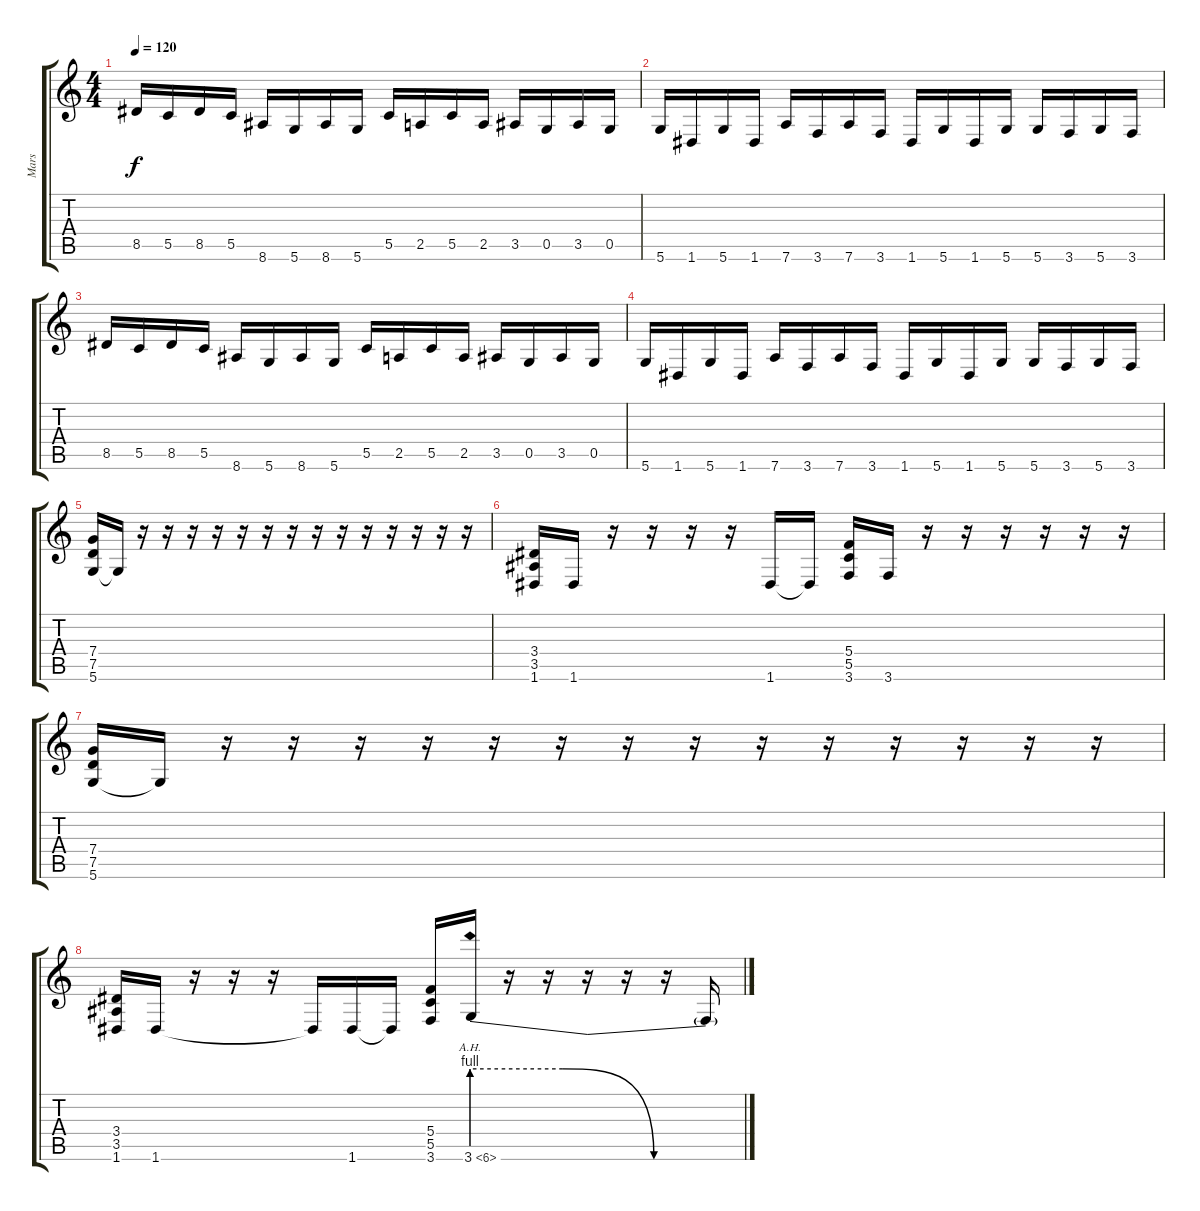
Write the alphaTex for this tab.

\track ("Mars" "Mars") {instrument distortionguitar}
\staff {score tabs}
\tuning (D4 A3 F3 C3 G2 D2) {hide}
\ts (4 4)
\tempo 120
\clef g2
\ks c
8.5.16{dy f} 5.5.16 8.5.16 5.5.16 8.6.16 5.6.16 8.6.16 5.6.16 5.5.16 2.5.16 5.5.16 2.5.16 3.5.16 0.5.16 3.5.16 0.5.16 |
5.6.16 1.6.16 5.6.16 1.6.16 7.6.16 3.6.16 7.6.16 3.6.16 1.6.16 5.6.16 1.6.16 5.6.16 5.6.16 3.6.16 5.6.16 3.6.16 |
8.5.16 5.5.16 8.5.16 5.5.16 8.6.16 5.6.16 8.6.16 5.6.16 5.5.16 2.5.16 5.5.16 2.5.16 3.5.16 0.5.16 3.5.16 0.5.16 |
5.6.16 1.6.16 5.6.16 1.6.16 7.6.16 3.6.16 7.6.16 3.6.16 1.6.16 5.6.16 1.6.16 5.6.16 5.6.16 3.6.16 5.6.16 3.6.16 |
(7.4 7.5 5.6).16 5.6{t}.16 r.16 r.16 r.16 r.16 r.16 r.16 r.16 r.16 r.16 r.16 r.16 r.16 r.16 r.16 |
(3.4 3.5 1.6).16 1.6.16 r.16 r.16 r.16 r.16 1.6.16 1.6{t}.16 (5.4 5.5 3.6).16 3.6.16 r.16 r.16 r.16 r.16 r.16 r.16 |
(7.4 7.5 5.6).16 5.6{t}.16 r.16 r.16 r.16 r.16 r.16 r.16 r.16 r.16 r.16 r.16 r.16 r.16 r.16 r.16 |
(3.4 3.5 1.6).16 1.6.16 r.16 r.16 r.16 1.6{t}.16 1.6.16 1.6{t}.16 (5.4 5.5 3.6).16 3.6{be (custom 0 4 20 4 40 0 60 0) ah 3}.16 r.16 r.16 r.16 r.16 r.16 3.6{t}.16
